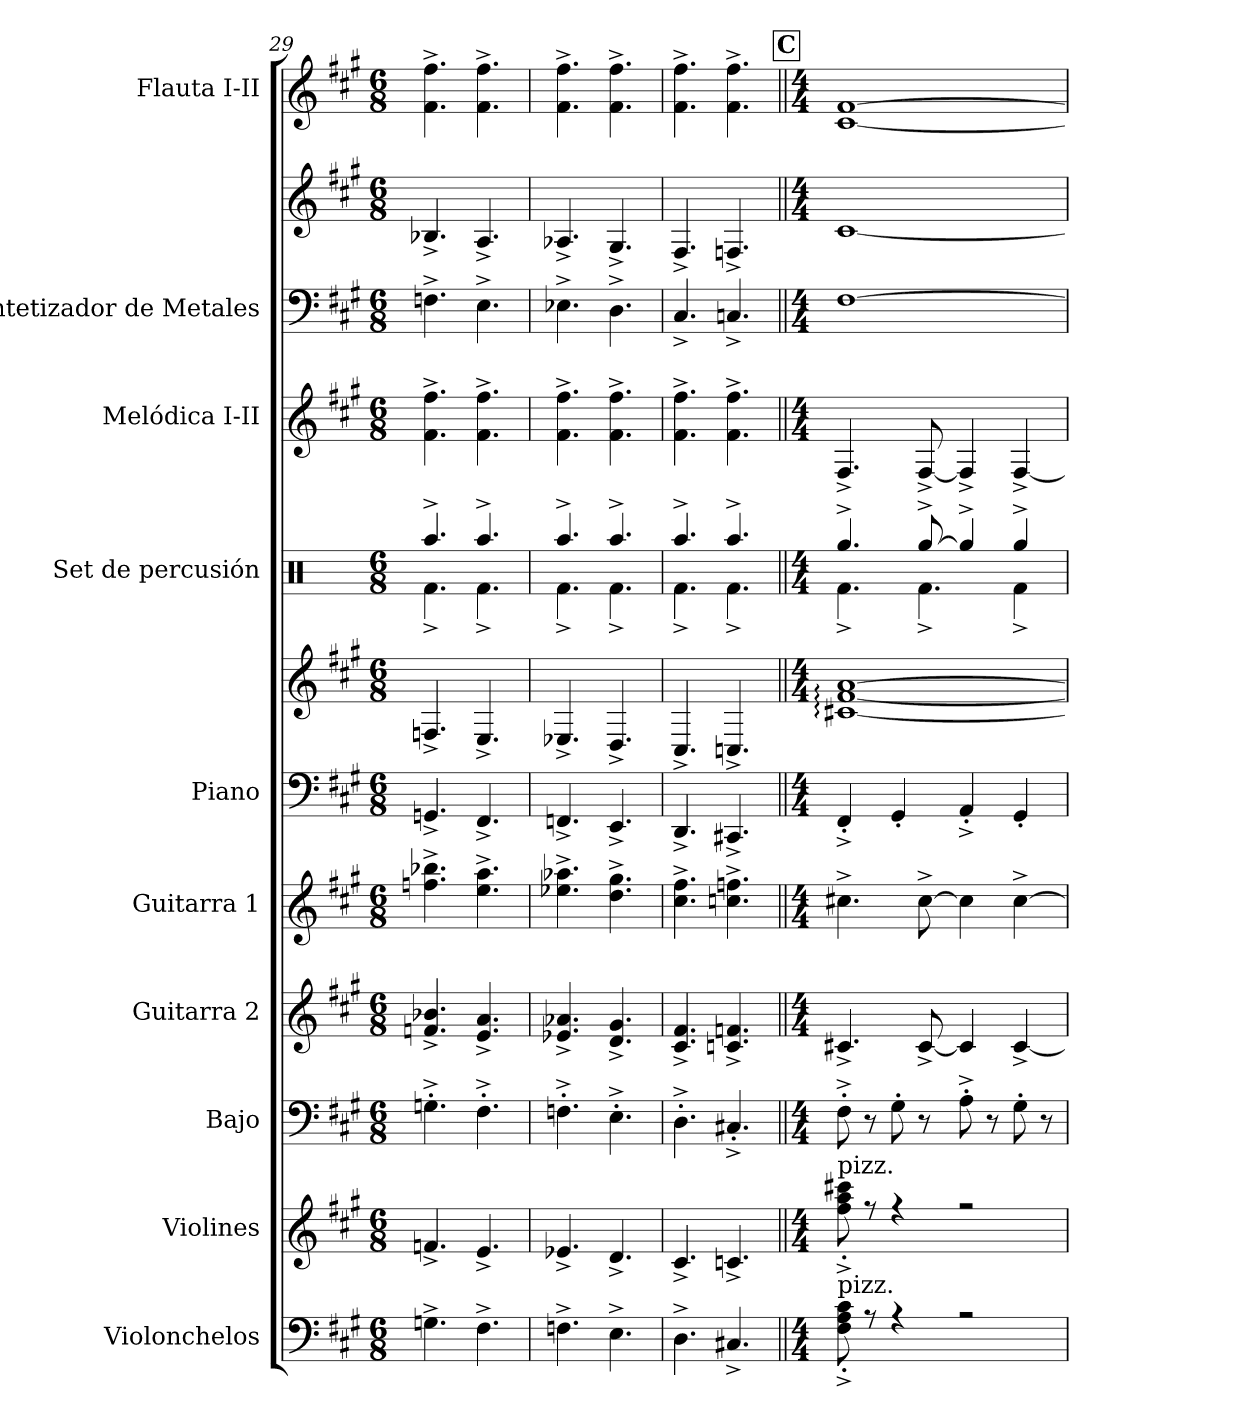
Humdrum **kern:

**kern	**kern	**kern	**kern	**kern	**kern	**kern	**kern	**kern	**kern	**kern	**kern
*part10	*part9	*part8	*part7	*part6	*part5	*part5	*part4	*part3	*part2	*part2	*part1
*staff12	*staff11	*staff10	*staff9	*staff8	*staff7	*staff6	*staff5	*staff4	*staff3	*staff2	*staff1
*I"Violonchelos	*I"Violines	*I"Bajo	*I"Guitarra 2	*I"Guitarra 1	*I"Piano	*	*I"Set de percusión	*I"Melódica I-II	*I"Sintetizador de Metales	*	*I"Flauta I-II
*I'Vcs.	*I'Vlns.	*I'Bajo	*I'Guit. 2	*I'Guit. 1	*I'Pno.	*	*I'Perc.	*I'Mel.	*I'Sint.	*	*I'Fl.
*clefF4	*clefG2	*clefF4	*clefG2	*clefG2	*clefF4	*clefG2	*clefX	*clefG2	*clefF4	*clefG2	*clefG2
*	*	*ITrd7c12	*ITrd7c12	*ITrd7c12	*	*	*	*	*	*	*
*k[f#c#g#]	*k[f#c#g#]	*k[f#c#g#]	*k[f#c#g#]	*k[f#c#g#]	*k[f#c#g#]	*k[f#c#g#]	*k[]	*k[f#c#g#]	*k[f#c#g#]	*k[f#c#g#]	*k[f#c#g#]
*A:	*A:	*	*	*	*A:	*A:	*	*A:	*A:	*A:	*A:
*M6/8	*M6/8	*M6/8	*M6/8	*M6/8	*M6/8	*M6/8	*M6/8	*M6/8	*M6/8	*M6/8	*M6/8
=29	=29	=29	=29	=29	=29	=29	=29	=29	=29	=29	=29
*	*	*	*	*	*	*	*^	*	*	*	*
4.Gn^\	4.fn^/	4.GGn'^\	4.Fn/^ 4.B-X/^	4.fn\^ 4.b-X\^	4.GGn^/	4.Fn^/	4.Raa^/	4.Rf^\	4.f#\^ 4.ff#\^	4.Fn^\	4.B-X^/	4.f#\^ 4.ff#\^
4.F#^\	4.e^/	4.FF#'^\	4.E/^ 4.A/^	4.e\^ 4.a\^	4.FF#^/	4.E^/	4.Raa^/	4.Rf^\	4.f#\^ 4.ff#\^	4.E^\	4.A^/	4.f#\^ 4.ff#\^
=30	=30	=30	=30	=30	=30	=30	=30	=30	=30	=30	=30	=30
4.Fn^\	4.e-X^/	4.FFn'^\	4.E-X/^ 4.A-X/^	4.e-X\^ 4.a-X\^	4.FFn^/	4.E-X^/	4.Raa^/	4.Rf^\	4.f#\^ 4.ff#\^	4.E-X^\	4.A-X^/	4.f#\^ 4.ff#\^
4.E^\	4.d^/	4.EE'^\	4.D/^ 4.G#/^	4.d\^ 4.g#\^	4.EE^/	4.D^/	4.Raa^/	4.Rf^\	4.f#\^ 4.ff#\^	4.D^\	4.G#^/	4.f#\^ 4.ff#\^
=31	=31	=31	=31	=31	=31	=31	=31	=31	=31	=31	=31	=31
4.D^\	4.c#^/	4.DD'^\	4.C#/^ 4.F#/^	4.c#\^ 4.f#\^	4.DD^/	4.C#^/	4.Raa^/	4.Rf^\	4.f#\^ 4.ff#\^	4.C#^/	4.F#^/	4.f#\^ 4.ff#\^
4.C#X^/	4.cn^/	4.CC#X'^/	4.Cn/^ 4.Fn/^	4.cn\^ 4.fn\^	4.CC#X^/	4.Cn^/	4.Raa^/	4.Rf^\	4.f#\^ 4.ff#\^	4.Cn^/	4.Fn^/	4.f#\^ 4.ff#\^
!!LO:PB:g=z
!!LO:REH:place=s1:a:B:fs=21.4259:t=C
=32||	=32||	=32||	=32||	=32||	=32||	=32||	=32||	=32||	=32||	=32||	=32||	=32||
*M4/4	*M4/4	*M4/4	*M4/4	*M4/4	*M4/4	*M4/4	*M4/4	*	*M4/4	*M4/4	*M4/4	*M4/4
*^	*^	*	*	*	*	*	*	*	*	*	*	*
!	!	!LO:TX:a:t=pizz.	!	!	!	!	!	!	!	!	!	!	!	!
!LO:TX:a:t=pizz.	!	!	!	!	!	!	!	!	!	!	!	!	!	!
1ryy	8F#\'^ 8A\'^ 8c#\'^	1ryy	8ff#\'^ 8aa\'^ 8ccc#X\'^	8FF#'^\	4.C#X^/	4.c#X^\	4FF#'^/	[1c#X: [1f#: [1a:	4.Rgg^/	4.Rf^\	4.F#^/	[1F#	[1c#	[1c# [1f#
.	8rA	.	8rff	8r	.	.	.	.	.	.	.	.	.	.
.	4rA	.	4rff	8GG#'\	.	.	4GG#'/	.	.	.	.	.	.	.
.	.	.	.	8r	[8C#^/	[8c#^\	.	.	[8Rgg^/	4.Rf^\	[8F#^/	.	.	.
.	2rA	.	2rff	8AA'^\	4C#/]	4c#\]	4AA'^/	.	4Rgg^/]	.	4F#^/]	.	.	.
.	.	.	.	8r	.	.	.	.	.	.	.	.	.	.
.	.	.	.	8GG#'\	[4C#^/	[4c#^\	4GG#'/	.	4Rgg^/	4Rf^\	[4F#^/	.	.	.
.	.	.	.	8r	.	.	.	.	.	.	.	.	.	.
*v	*v	*	*	*	*	*	*	*	*v	*v	*	*	*	*
*	*v	*v	*	*	*	*	*	*	*	*	*	*
=	=	=	=	=	=	=	=	=	=	=	=
*-	*-	*-	*-	*-	*-	*-	*-	*-	*-	*-	*-
